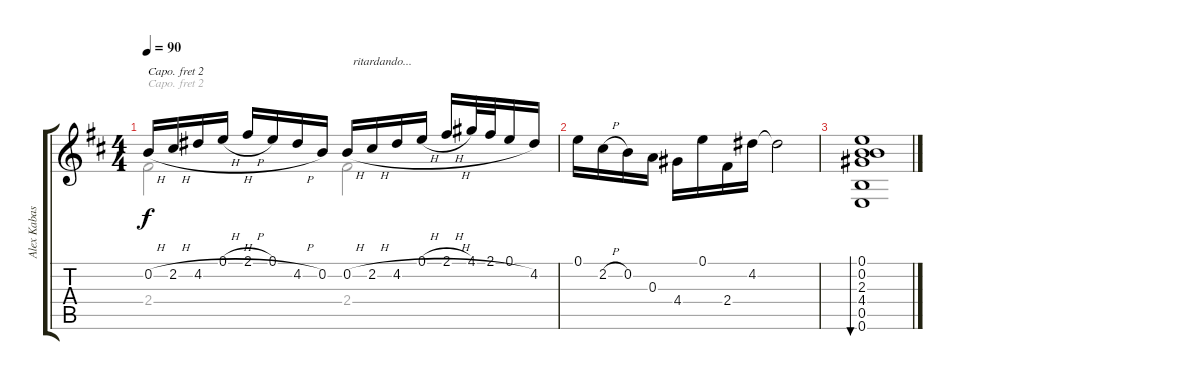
\track ("Alex Kabasser Furch Durango 40 - CM" "Alex Kabas") {instrument acousticguitarsteel}
\staff {score tabs}
\capo 2
\tuning (D4 A3 G3 D3 A2 D2) {hide}
\voice
\ts (4 4)
\tempo 90
\clef g2
\ks d
0.2{h}.16{dy f} 2.2{h}.16 4.2{h}.16 0.1{h}.16 2.1{h}.16 0.1.16 4.2{h}.16 0.2.16 0.2{h}.16{txt "  ritardando..."} 2.2{h}.16 4.2{h}.16 0.1{h}.16 2.1{h}.16 4.1.32 2.1.32 0.1.16 4.2.16 |
0.1.16 2.2{h}.16 0.2.16 0.3.16 4.4.16 0.1.16 2.4.16 4.2.16 4.2{t}.2 |
(0.1 0.2 2.3 4.4 0.5 0.6).1{bu 60}
\voice
\clef g2
\ottava regular
\simile none
\ks d
2.4.2{dy f} 2.4.2 |
|
